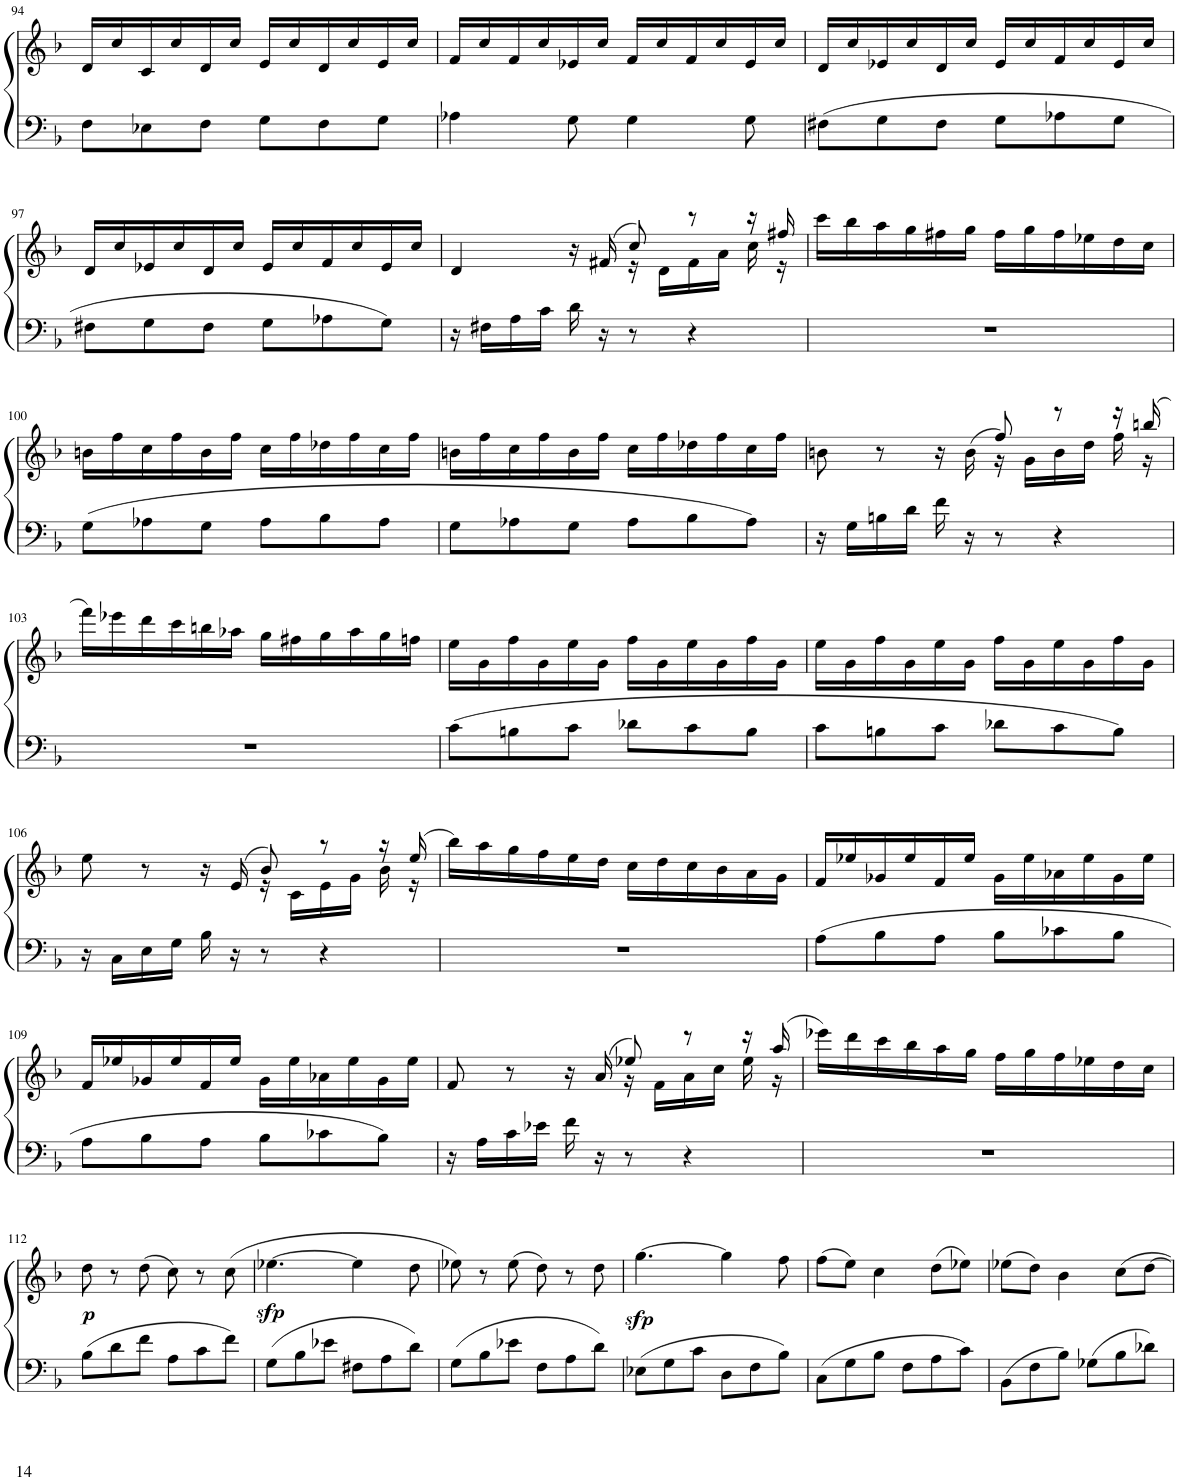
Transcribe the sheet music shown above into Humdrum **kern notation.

**kern	**kern	**dynam
*part1	*part1	*part1
*staff2	*staff1	*staff1/2
*I"Piano	*	*
*I'Pno.	*	*
!!LO:PB:g=z
*clefF4	*clefG2	*
*k[b-]	*k[b-]	*
*M6/8	*M6/8	*
=94	=94	=94
8F\L	16d/LL	.
.	16cc/	.
8E-X\	16c/	.
.	16cc/	.
8F\J	16d/	.
.	16cc/JJ	.
8G\L	16e/LL	.
.	16cc/	.
8F\	16d/	.
.	16cc/	.
8G\J	16e/	.
.	16cc/JJ	.
=95	=95	=95
4A-X\	16f/LL	.
.	16cc/	.
.	16f/	.
.	16cc/	.
8G\	16e-X/	.
.	16cc/JJ	.
4G\	16f/LL	.
.	16cc/	.
.	16f/	.
.	16cc/	.
8G\	16e-/	.
.	16cc/JJ	.
=96	=96	=96
8F#X\L	16d/LL	.
.	16cc/	.
8G\	16e-X/	.
.	16cc/	.
8F#\J	16d/	.
.	16cc/JJ	.
8G\L	16e-/LL	.
.	16cc/	.
8A-X\	16f/	.
.	16cc/	.
8G\J	16e-/	.
.	16cc/JJ	.
!!LO:LB:g=z
=97	=97	=97
8F#X\L	16d/LL	.
.	16cc/	.
8G\	16e-X/	.
.	16cc/	.
8F#\J	16d/	.
.	16cc/JJ	.
8G\L	16e-/LL	.
.	16cc/	.
8A-X\	16f/	.
.	16cc/	.
8G\J	16e-/	.
.	16cc/JJ	.
=98	=98	=98
*	*^	*
16r	4d/	4.ryy	.
16F#X\LL	.	.	.
16A\	.	.	.
16c\JJ	.	.	.
16d\	16r	.	.
16r	(16f#X/	.	.
8r	8cc/)	16r	.
.	.	16d\LL	.
4r	8r	16f#\	.
.	.	16a\JJ	.
.	16r	16cc\	.
.	16ff#X/	16r	.
*	*v	*v	*
=99	=99	=99
2.r	16ccc\LL	.
.	16bb-\	.
.	16aa\	.
.	16gg\	.
.	16ff#X\	.
.	16gg\JJ	.
.	16ff#\LL	.
.	16gg\	.
.	16ff#\	.
.	16ee-X\	.
.	16dd\	.
.	16cc\JJ	.
!!LO:LB:g=z
=100	=100	=100
8G\L	16bn\LL	.
.	16ff\	.
8A-X\	16cc\	.
.	16ff\	.
8G\J	16b\	.
.	16ff\JJ	.
8A-\L	16cc\LL	.
.	16ff\	.
8B-\	16dd-X\	.
.	16ff\	.
8A-\J	16cc\	.
.	16ff\JJ	.
=101	=101	=101
8G\L	16bn\LL	.
.	16ff\	.
8A-X\	16cc\	.
.	16ff\	.
8G\J	16b\	.
.	16ff\JJ	.
8A-\L	16cc\LL	.
.	16ff\	.
8B-\	16dd-X\	.
.	16ff\	.
8A-\J	16cc\	.
.	16ff\JJ	.
=102	=102	=102
*	*^	*
16r	8bn\	4.ryy	.
16G\LL	.	.	.
16Bn\	8r	.	.
16d\JJ	.	.	.
16f\	16r	.	.
16r	(16b\	.	.
8r	8ff/)	16r	.
.	.	16g\LL	.
4r	8r	16b\	.
.	.	16dd\JJ	.
.	16r	16ff\	.
.	(16bbn/	16r	.
*	*v	*v	*
!!LO:LB:g=z
=103	=103	=103
2.r	16fff\LL)	.
.	16eee-X\	.
.	16ddd\	.
.	16ccc\	.
.	16bbn\	.
.	16aa-X\JJ	.
.	16gg\LL	.
.	16ff#X\	.
.	16gg\	.
.	16aa-\	.
.	16gg\	.
.	16ffn\JJ	.
=104	=104	=104
8c\L	16ee\LL	.
.	16g\	.
8Bn\	16ff\	.
.	16g\	.
8c\J	16ee\	.
.	16g\JJ	.
8d-X\L	16ff\LL	.
.	16g\	.
8c\	16ee\	.
.	16g\	.
8B\J	16ff\	.
.	16g\JJ	.
=105	=105	=105
8c\L	16ee\LL	.
.	16g\	.
8Bn\	16ff\	.
.	16g\	.
8c\J	16ee\	.
.	16g\JJ	.
8d-X\L	16ff\LL	.
.	16g\	.
8c\	16ee\	.
.	16g\	.
8B\J	16ff\	.
.	16g\JJ	.
!!LO:LB:g=z
=106	=106	=106
*	*^	*
16r	8ee\	4.ryy	.
16C\LL	.	.	.
16E\	8r	.	.
16G\JJ	.	.	.
16B-\	16r	.	.
16r	(16e/	.	.
8r	8b-/)	16r	.
.	.	16c\LL	.
4r	8r	16e\	.
.	.	16g\JJ	.
.	16r	16b-\	.
.	(16ee/	16r	.
*	*v	*v	*
=107	=107	=107
2.r	16bb-\LL)	.
.	16aa\	.
.	16gg\	.
.	16ff\	.
.	16ee\	.
.	16dd\JJ	.
.	16cc\LL	.
.	16dd\	.
.	16cc\	.
.	16b-\	.
.	16a\	.
.	16g\JJ	.
=108	=108	=108
8A\L	16f/LL	.
.	16ee-X/	.
8B-\	16g-X/	.
.	16ee-/	.
8A\J	16f/	.
.	16ee-/JJ	.
8B-\L	16g-\LL	.
.	16ee-\	.
8c-X\	16a-X\	.
.	16ee-\	.
8B-\J	16g-\	.
.	16ee-\JJ	.
!!LO:LB:g=z
=109	=109	=109
8A\L	16f/LL	.
.	16ee-X/	.
8B-\	16g-X/	.
.	16ee-/	.
8A\J	16f/	.
.	16ee-/JJ	.
8B-\L	16g-\LL	.
.	16ee-\	.
8c-X\	16a-X\	.
.	16ee-\	.
8B-\J	16g-\	.
.	16ee-\JJ	.
=110	=110	=110
*	*^	*
16r	8f/	4.ryy	.
16A\LL	.	.	.
16c\	8r	.	.
16e-X\JJ	.	.	.
16f\	16r	.	.
16r	(16a/	.	.
8r	8ee-X/)	16r	.
.	.	16f\LL	.
4r	8r	16a\	.
.	.	16cc\JJ	.
.	16r	16ee-\	.
.	(16aa/	16r	.
*	*v	*v	*
=111	=111	=111
2.r	16eee-X\LL)	.
.	16ddd\	.
.	16ccc\	.
.	16bb-\	.
.	16aa\	.
.	16gg\JJ	.
.	16ff\LL	.
.	16gg\	.
.	16ff\	.
.	16ee-X\	.
.	16dd\	.
.	16cc\JJ	.
!!LO:LB:g=z
=112	=112	=112
!	!	!LO:DY:b
8B-\L	8dd\	p
8d\	8r	.
8f\J	(8dd\	.
8A\L	8cc\)	.
8c\	8r	.
8f\J	(8cc\	.
=113	=113	=113
!	!	!LO:DY:b
8G\L	[4.ee-X\	sfp
8B-\	.	.
8e-X\J	.	.
8F#X\L	4ee-\]	.
8A\	.	.
8d\J	8dd\	.
=114	=114	=114
8G\L	8ee-X\)	.
8B-\	8r	.
8e-X\J	(8ee-\	.
8F\L	8dd\)	.
8A\	8r	.
8d\J	8dd\	.
=115	=115	=115
!	!	!LO:DY:b
8E-X\L	[4.gg\	sfp
8G\	.	.
8c\J	.	.
8D\L	4gg\]	.
8F\	.	.
8B-\J	8ff\	.
=116	=116	=116
8C\L	(8ff\L	.
8G\	8ee\J)	.
8B-\J	4cc\	.
8F\L	.	.
8A\	(8dd\L	.
8c\J	8ee-X\J)	.
=117	=117	=117
8BB-\L	(8ee-X\L	.
8F\	8dd\J)	.
8B-\J	4b-\	.
8G-X\L	.	.
8B-\	8cc\L	.
8d-X\J	[8dd\J	.
=	=	=
*-	*-	*-
